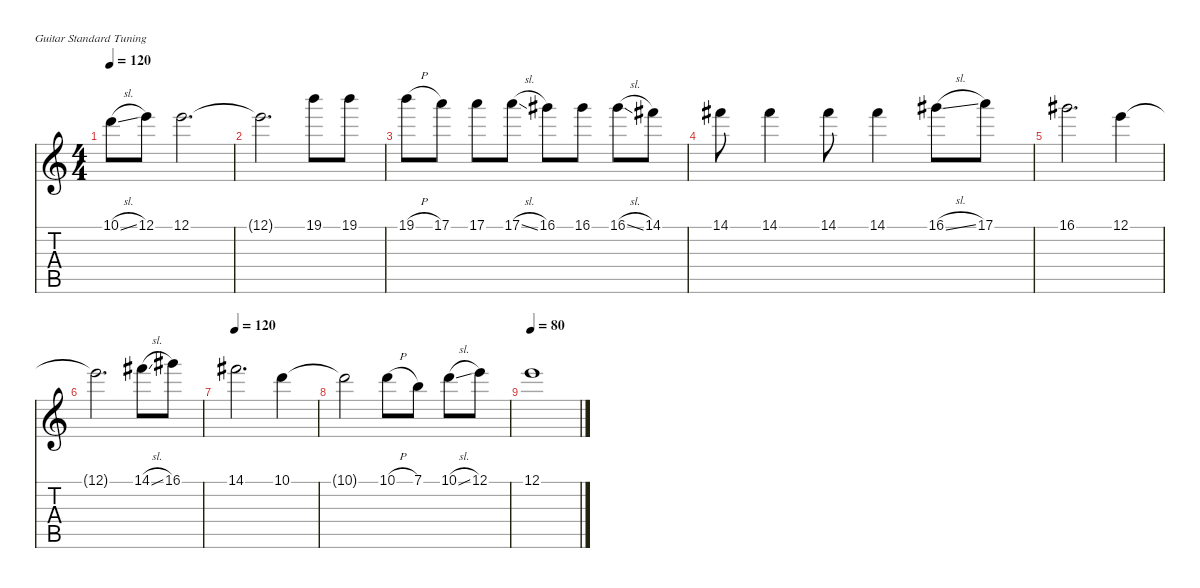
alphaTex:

\defaultSystemsLayout 4
\hideDynamics
\bracketExtendMode nobrackets
\singleTrackTrackNamePolicy hidden
\multiTrackTrackNamePolicy hidden
\firstSystemTrackNameMode fullname
\firstSystemTrackNameOrientation horizontal
\otherSystemsTrackNameOrientation horizontal
\track ("Mikael Akerfeldt - Acoustic Guitar 2" "s.guit.") {instrument acousticguitarsteel}
\staff {score tabs}
\tuning (E4 B3 G3 D3 A2 E2)
\ts (4 4)
\tempo 120
\clef g2
\ks c
10.1{sl}.8{dy f beam Down} 12.1.8{beam Down} 12.1.2{d beam Down} |
12.1{t}.2{d beam Down} 19.1.8{beam Down} 19.1.8{beam Down} |
19.1{h}.8{beam Down} 17.1.8{dy mp beam Down} 17.1.8{dy f beam Down} 17.1{sl}.8{beam Down} 16.1{acc #}.8{beam Down} 16.1{acc #}.8{beam Down} 16.1{sl acc #}.8{beam Down} 14.1{acc #}.8{beam Down} |
14.1{acc #}.8{beam Down} 14.1{acc #}.4{beam Down} 14.1{acc #}.8{beam Down} 14.1{acc #}.4{beam Down} 16.1{sl acc #}.8{beam Down} 17.1.8{beam Down} |
16.1{acc #}.2{d beam Down} 12.1.4{beam Down} |
12.1{t}.2{d beam Down} 14.1{sl acc #}.8{beam Down} 16.1{acc #}.8{beam Down} |
\tempo 120
14.1{acc #}.2{d beam Down} 10.1.4{beam Down} |
10.1{t}.2{beam Down} 10.1{h}.8{beam Down} 7.1.8{beam Down} 10.1{sl}.8{beam Down} 12.1.8{beam Down} |
\tempo 80
12.1.1{beam Down}
